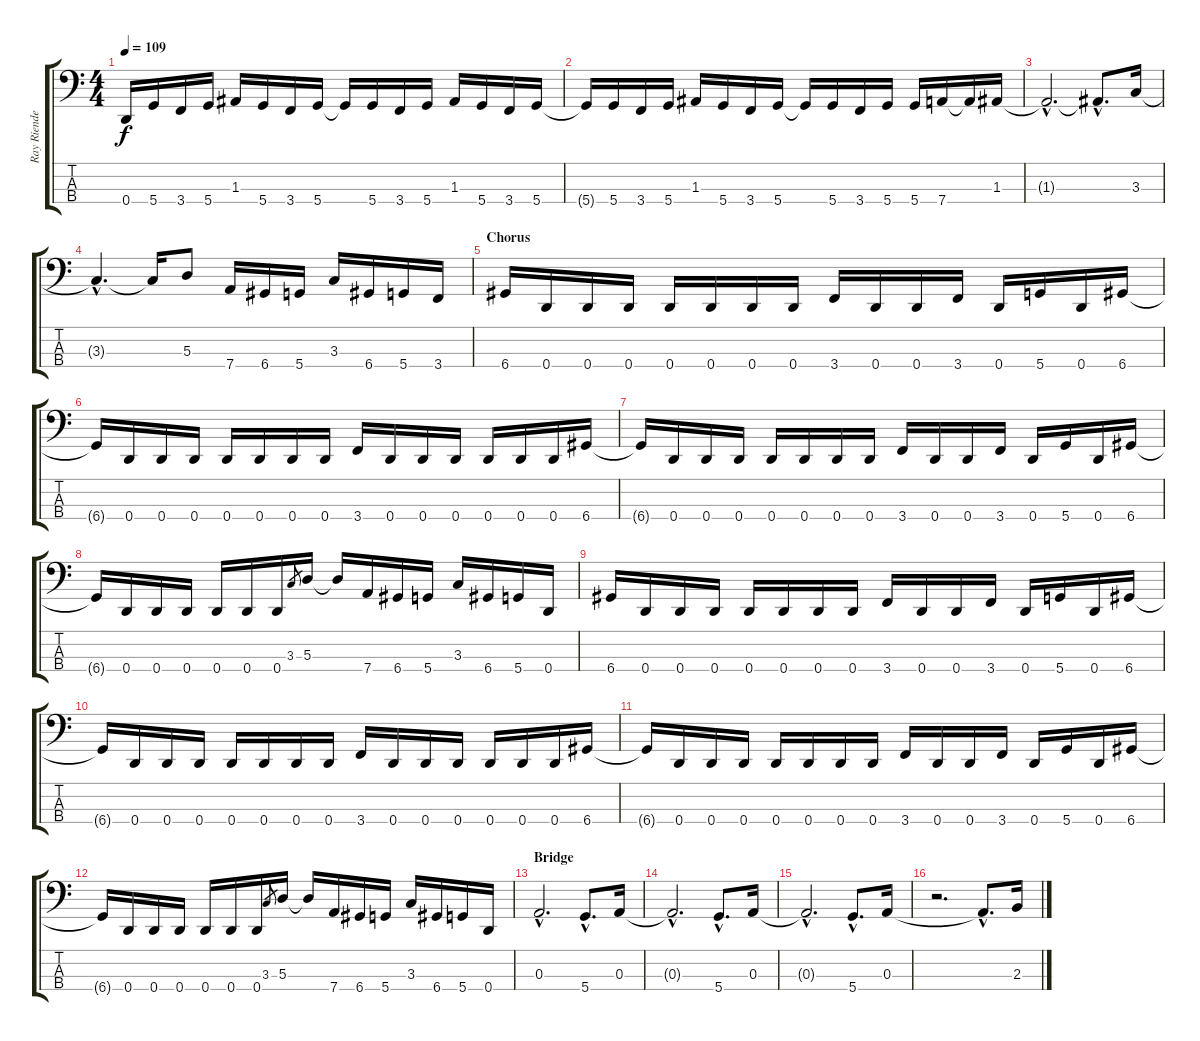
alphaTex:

\track ("Ray Riendeau" "Ray Riende") {instrument electricbassfinger}
\staff {score tabs}
\tuning (G2 D2 A1 D1) {hide}
\ts (4 4)
\tempo 109
\clef f4
\ks c
0.4{t}.16{dy f} 5.4.16 3.4.16 5.4.16 1.3.16 5.4.16 3.4.16 5.4.16 5.4{t}.16 5.4.16 3.4.16 5.4.16 1.3.16 5.4.16 3.4.16 5.4.16 |
5.4{t}.16 5.4.16 3.4.16 5.4.16 1.3.16 5.4.16 3.4.16 5.4.16 5.4{t}.16 5.4.16 3.4.16 5.4.16 5.4.16 7.4.16 7.4{t}.16 1.3.16 |
1.3{hac t}.2{d} 1.3{hac t}.8{d} 3.3.16 |
3.3{hac t}.4{d} 3.3{t}.16 5.3.8 7.4.16 6.4.16 5.4.16 3.3.16 6.4.16 5.4.16 3.4.16 |
\section ("" "Chorus")
6.4.16 0.4.16 0.4.16 0.4.16 0.4.16 0.4.16 0.4.16 0.4.16 3.4.16 0.4.16 0.4.16 3.4.16 0.4.16 5.4.16 0.4.16 6.4.16 |
6.4{t}.16 0.4.16 0.4.16 0.4.16 0.4.16 0.4.16 0.4.16 0.4.16 3.4.16 0.4.16 0.4.16 0.4.16 0.4.16 0.4.16 0.4.16 6.4.16 |
6.4{t}.16 0.4.16 0.4.16 0.4.16 0.4.16 0.4.16 0.4.16 0.4.16 3.4.16 0.4.16 0.4.16 3.4.16 0.4.16 5.4.16 0.4.16 6.4.16 |
6.4{t}.16 0.4.16 0.4.16 0.4.16 0.4.16 0.4.16 0.4.16 3.3.8{gr} 5.3.16 5.3{t}.16 7.4.16 6.4.16 5.4.16 3.3.16 6.4.16 5.4.16 0.4.16 |
6.4.16 0.4.16 0.4.16 0.4.16 0.4.16 0.4.16 0.4.16 0.4.16 3.4.16 0.4.16 0.4.16 3.4.16 0.4.16 5.4.16 0.4.16 6.4.16 |
6.4{t}.16 0.4.16 0.4.16 0.4.16 0.4.16 0.4.16 0.4.16 0.4.16 3.4.16 0.4.16 0.4.16 0.4.16 0.4.16 0.4.16 0.4.16 6.4.16 |
6.4{t}.16 0.4.16 0.4.16 0.4.16 0.4.16 0.4.16 0.4.16 0.4.16 3.4.16 0.4.16 0.4.16 3.4.16 0.4.16 5.4.16 0.4.16 6.4.16 |
6.4{t}.16 0.4.16 0.4.16 0.4.16 0.4.16 0.4.16 0.4.16 3.3.8{gr} 5.3.16 5.3{t}.16 7.4.16 6.4.16 5.4.16 3.3.16 6.4.16 5.4.16 0.4.16 |
\section ("" "Bridge")
0.3{hac}.2{d} 5.4{hac}.8{d} 0.3.16 |
0.3{hac t}.2{d} 5.4{hac}.8{d} 0.3.16 |
0.3{hac t}.2{d} 5.4{hac}.8{d} 0.3.16 |
r.2{d} 0.3{hac t}.8{d} 2.3.16
